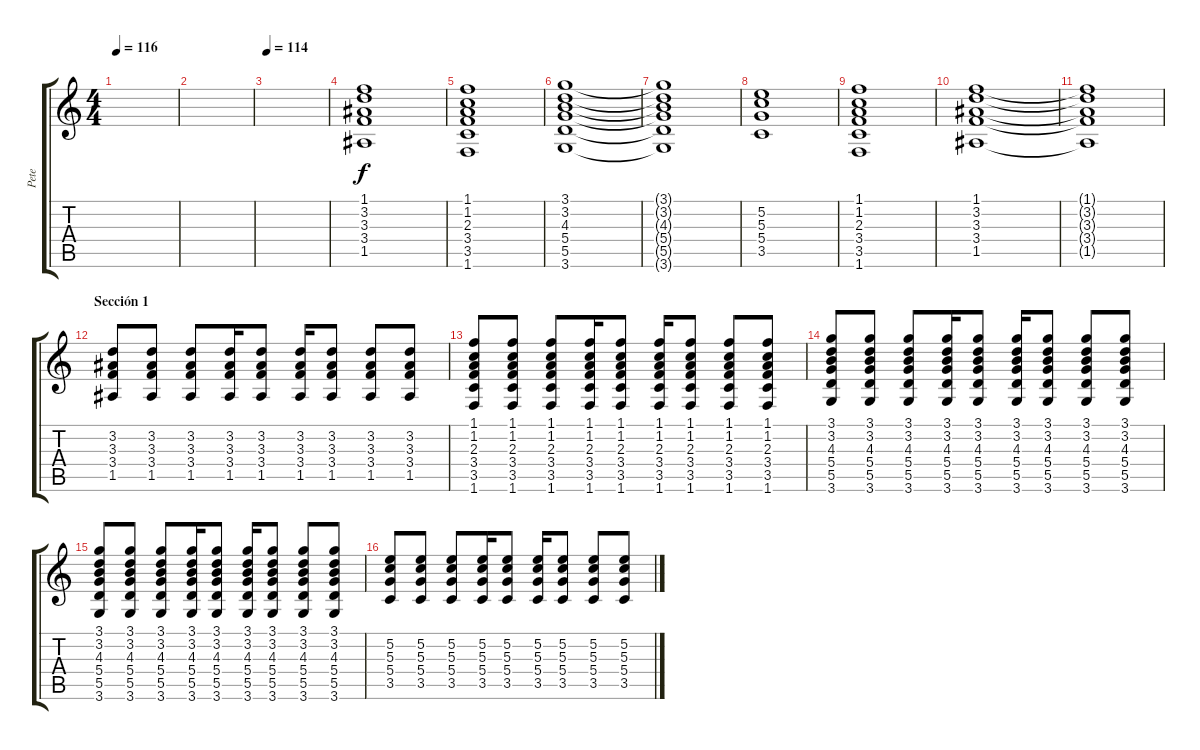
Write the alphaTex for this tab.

\track ("Pete" "Pete") {instrument overdrivenguitar}
\staff {score tabs}
\tuning (E4 B3 G3 D3 A2 E2) {hide}
\ts (4 4)
\tempo 116
\tempo 106
\tempo 116
\clef g2
\ks c
|
|
\tempo 114
|
(1.1 3.2 3.3 3.4 1.5).1 |
(1.1 1.2 2.3 3.4 3.5 1.6).1 |
(3.1 3.2 4.3 5.4 5.5 3.6).1 |
(3.1{t} 3.2{t} 4.3{t} 5.4{t} 5.5{t} 3.6{t}).1 |
(5.2 5.3 5.4 3.5).1 |
(1.1 1.2 2.3 3.4 3.5 1.6).1 |
(1.1 3.2 3.3 3.4 1.5).1 |
(1.1{t} 3.2{t} 3.3{t} 3.4{t} 1.5{t}).1 |
\section ("" "Sección 1")
(3.2 3.3 3.4 1.5).8 (3.2 3.3 3.4 1.5).8 (3.2 3.3 3.4 1.5).8 (3.2 3.3 3.4 1.5).16 (3.2 3.3 3.4 1.5).8 (3.2 3.3 3.4 1.5).16 (3.2 3.3 3.4 1.5).8 (3.2 3.3 3.4 1.5).8 (3.2 3.3 3.4 1.5).8 |
(1.1 1.2 2.3 3.4 3.5 1.6).8 (1.1 1.2 2.3 3.4 3.5 1.6).8 (1.1 1.2 2.3 3.4 3.5 1.6).8 (1.1 1.2 2.3 3.4 3.5 1.6).16 (1.1 1.2 2.3 3.4 3.5 1.6).8 (1.1 1.2 2.3 3.4 3.5 1.6).16 (1.1 1.2 2.3 3.4 3.5 1.6).8 (1.1 1.2 2.3 3.4 3.5 1.6).8 (1.1 1.2 2.3 3.4 3.5 1.6).8 |
(3.1 3.2 4.3 5.4 5.5 3.6).8 (3.1 3.2 4.3 5.4 5.5 3.6).8 (3.1 3.2 4.3 5.4 5.5 3.6).8 (3.1 3.2 4.3 5.4 5.5 3.6).16 (3.1 3.2 4.3 5.4 5.5 3.6).8 (3.1 3.2 4.3 5.4 5.5 3.6).16 (3.1 3.2 4.3 5.4 5.5 3.6).8 (3.1 3.2 4.3 5.4 5.5 3.6).8 (3.1 3.2 4.3 5.4 5.5 3.6).8 |
(3.1 3.2 4.3 5.4 5.5 3.6).8 (3.1 3.2 4.3 5.4 5.5 3.6).8 (3.1 3.2 4.3 5.4 5.5 3.6).8 (3.1 3.2 4.3 5.4 5.5 3.6).16 (3.1 3.2 4.3 5.4 5.5 3.6).8 (3.1 3.2 4.3 5.4 5.5 3.6).16 (3.1 3.2 4.3 5.4 5.5 3.6).8 (3.1 3.2 4.3 5.4 5.5 3.6).8 (3.1 3.2 4.3 5.4 5.5 3.6).8 |
(5.2 5.3 5.4 3.5).8 (5.2 5.3 5.4 3.5).8 (5.2 5.3 5.4 3.5).8 (5.2 5.3 5.4 3.5).16 (5.2 5.3 5.4 3.5).8 (5.2 5.3 5.4 3.5).16 (5.2 5.3 5.4 3.5).8 (5.2 5.3 5.4 3.5).8 (5.2 5.3 5.4 3.5).8
